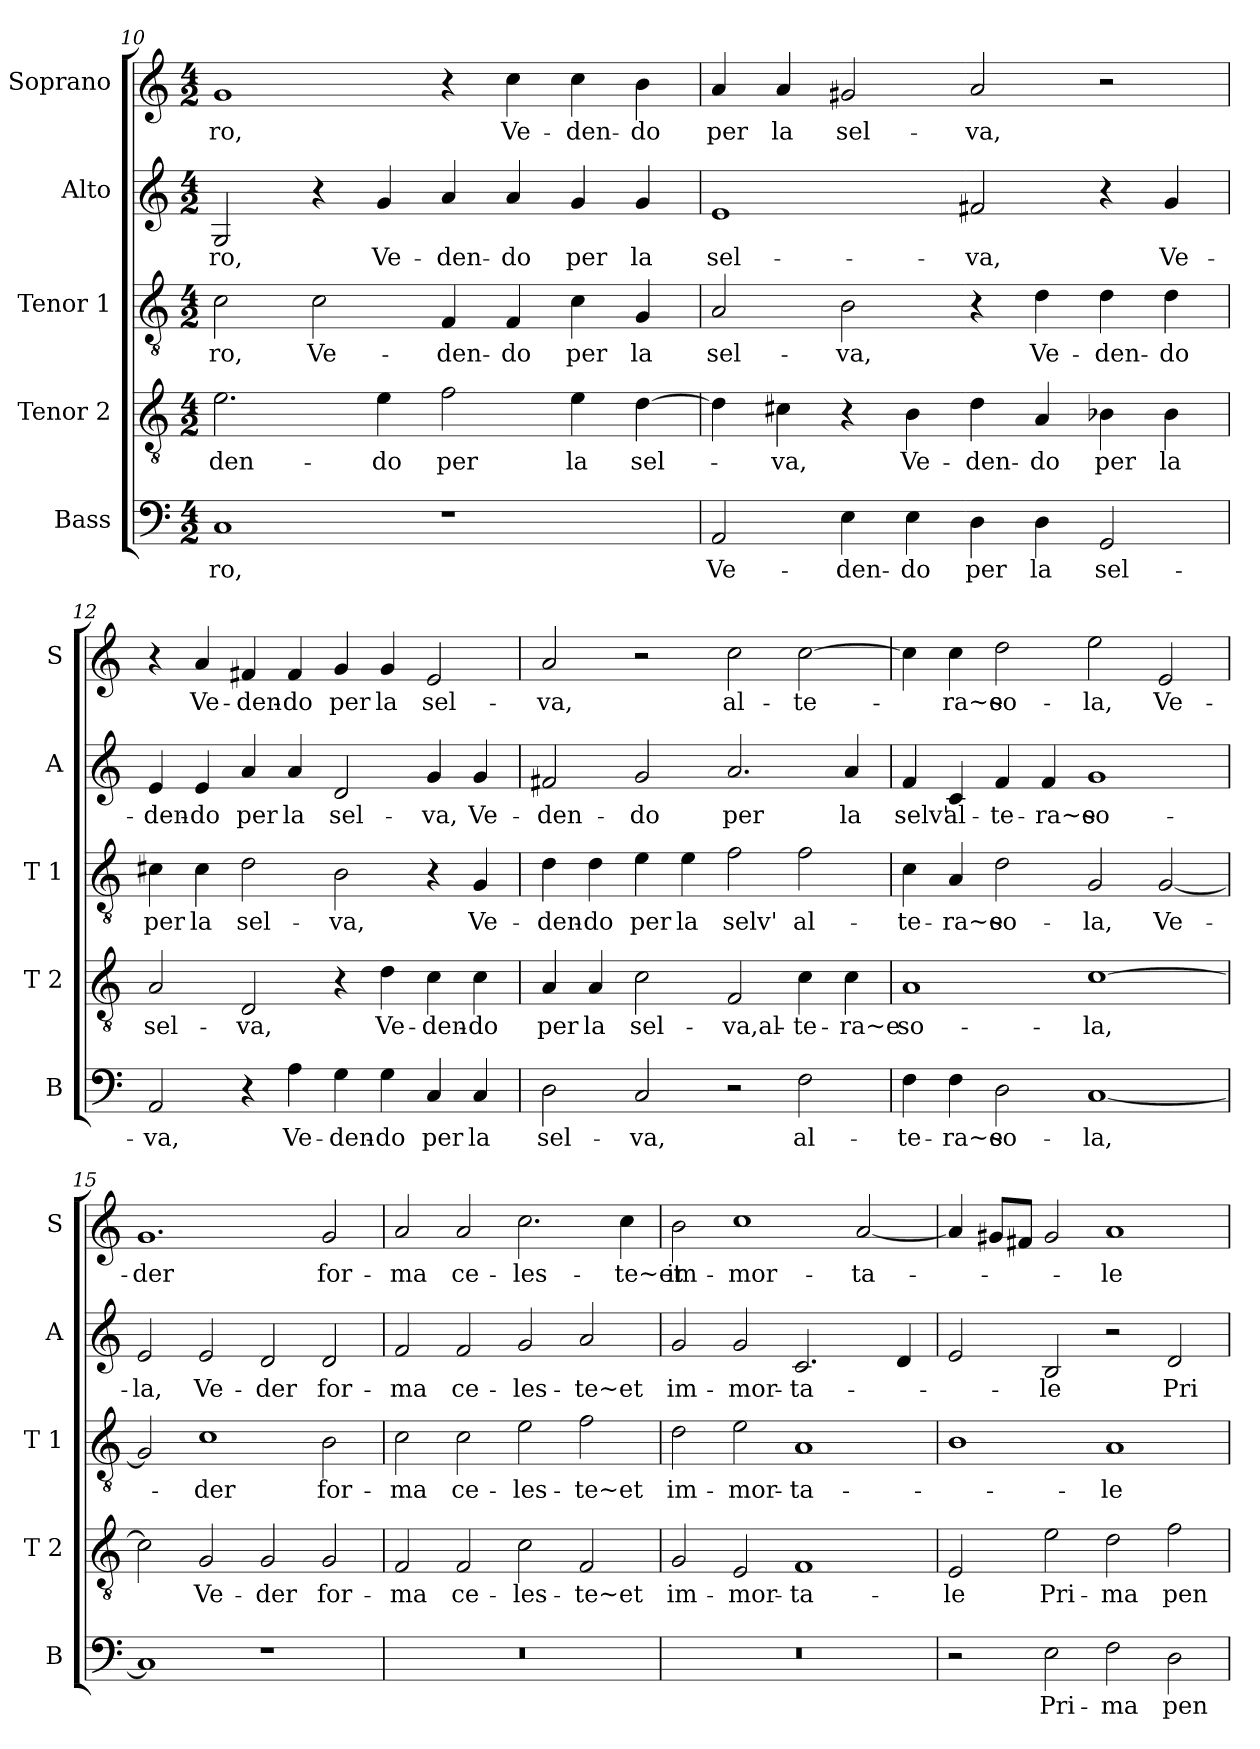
**kern	**text	**kern	**text	**kern	**text	**kern	**text	**kern	**text
*part5	*part5	*part4	*part4	*part3	*part3	*part2	*part2	*part1	*part1
*staff5	*staff5	*staff4	*staff4	*staff3	*staff3	*staff2	*staff2	*staff1	*staff1
*I"Bass	*	*I"Tenor 2	*	*I"Tenor 1	*	*I"Alto	*	*I"Soprano	*
*I'B	*	*I'T 2	*	*I'T 1	*	*I'A	*	*I'S	*
*clefF4	*	*clefGv2	*	*clefGv2	*	*clefG2	*	*clefG2	*
*k[]	*	*k[]	*	*k[]	*	*k[]	*	*k[]	*
*C:	*	*C:	*	*C:	*	*C:	*	*C:	*
*M4/2	*	*M4/2	*	*M4/2	*	*M4/2	*	*M4/2	*
=10	=10	=10	=10	=10	=10	=10	=10	=10	=10
!	!LO:LY:b	!	!LO:LY:b	!	!LO:LY:b	!	!LO:LY:b	!	!LO:LY:b
1C	-ro,	2.e\	-den-	2c\	-ro,	2G/	-ro,	1g	-ro,
!	!	!	!	!	!LO:LY:b	!	!	!	!
.	.	.	.	2c\	Ve-	4r	.	.	.
!	!	!	!LO:LY:b	!	!	!	!LO:LY:b	!	!
.	.	4e\	-do	.	.	4g/	Ve-	.	.
!	!	!	!LO:LY:b	!	!LO:LY:b	!	!LO:LY:b	!	!
1r	.	2f\	per	4F/	-den-	4a/	-den-	4r	.
!	!	!	!	!	!LO:LY:b	!	!LO:LY:b	!	!LO:LY:b
.	.	.	.	4F/	-do	4a/	-do	4cc\	Ve-
!	!	!	!LO:LY:b	!	!LO:LY:b	!	!LO:LY:b	!	!LO:LY:b
.	.	4e\	la	4c\	per	4g/	per	4cc\	-den-
!	!	!	!LO:LY:b	!	!LO:LY:b	!	!LO:LY:b	!	!LO:LY:b
.	.	[4d\	sel-	4G/	la	4g/	la	4b\	-do
=11	=11	=11	=11	=11	=11	=11	=11	=11	=11
!	!LO:LY:b	!	!	!	!LO:LY:b	!	!LO:LY:b	!	!LO:LY:b
2AA/	Ve-	4d\]	.	2A/	sel-	1e	sel-	4a/	per
!	!	!	!LO:LY:b	!	!	!	!	!	!LO:LY:b
.	.	4c#X\	-va,	.	.	.	.	4a/	la
!	!LO:LY:b	!	!	!	!LO:LY:b	!	!	!	!LO:LY:b
4E\	-den-	4r	.	2B\	-va,	.	.	2g#X/	sel-
!	!LO:LY:b	!	!LO:LY:b	!	!	!	!	!	!
4E\	-do	4B\	Ve-	.	.	.	.	.	.
!	!LO:LY:b	!	!LO:LY:b	!	!	!	!LO:LY:b	!	!LO:LY:b
4D\	per	4d\	-den-	4r	.	2f#X/	-va,	2a/	-va,
!	!LO:LY:b	!	!LO:LY:b	!	!LO:LY:b	!	!	!	!
4D\	la	4A/	-do	4d\	Ve-	.	.	.	.
!	!LO:LY:b	!	!LO:LY:b	!	!LO:LY:b	!	!	!	!
2GG/	sel-	4B-X\	per	4d\	-den-	4r	.	2r	.
!	!	!	!LO:LY:b	!	!LO:LY:b	!	!LO:LY:b	!	!
.	.	4B-\	la	4d\	-do	4g/	Ve-	.	.
!!LO:LB:g=z
=12	=12	=12	=12	=12	=12	=12	=12	=12	=12
!	!LO:LY:b	!	!LO:LY:b	!	!LO:LY:b	!	!LO:LY:b	!	!
2AA/	-va,	2A/	sel-	4c#X\	per	4e/	-den-	4r	.
!	!	!	!	!	!LO:LY:b	!	!LO:LY:b	!	!LO:LY:b
.	.	.	.	4c#\	la	4e/	-do	4a/	Ve-
!	!	!	!LO:LY:b	!	!LO:LY:b	!	!LO:LY:b	!	!LO:LY:b
4r	.	2D/	-va,	2d\	sel-	4a/	per	4f#X/	-den-
!	!LO:LY:b	!	!	!	!	!	!LO:LY:b	!	!LO:LY:b
4A\	Ve-	.	.	.	.	4a/	la	4f#/	-do
!	!LO:LY:b	!	!	!	!LO:LY:b	!	!LO:LY:b	!	!LO:LY:b
4G\	-den-	4r	.	2B\	-va,	2d/	sel-	4g/	per
!	!LO:LY:b	!	!LO:LY:b	!	!	!	!	!	!LO:LY:b
4G\	-do	4d\	Ve-	.	.	.	.	4g/	la
!	!LO:LY:b	!	!LO:LY:b	!	!	!	!LO:LY:b	!	!LO:LY:b
4C/	per	4c\	-den-	4r	.	4g/	-va,	2e/	sel-
!	!LO:LY:b	!	!LO:LY:b	!	!LO:LY:b	!	!LO:LY:b	!	!
4C/	la	4c\	-do	4G/	Ve-	4g/	Ve-	.	.
=13	=13	=13	=13	=13	=13	=13	=13	=13	=13
!	!LO:LY:b	!	!LO:LY:b	!	!LO:LY:b	!	!LO:LY:b	!	!LO:LY:b
2D\	sel-	4A/	per	4d\	-den-	2f#X/	-den-	2a/	-va,
!	!	!	!LO:LY:b	!	!LO:LY:b	!	!	!	!
.	.	4A/	la	4d\	-do	.	.	.	.
!	!LO:LY:b	!	!LO:LY:b	!	!LO:LY:b	!	!LO:LY:b	!	!
2C/	-va,	2c\	sel-	4e\	per	2g/	-do	2r	.
!	!	!	!	!	!LO:LY:b	!	!	!	!
.	.	.	.	4e\	la	.	.	.	.
!	!	!	!LO:LY:b	!	!LO:LY:b	!	!LO:LY:b	!	!LO:LY:b
2r	.	2F/	-va,al-	2f\	selv'	2.a/	per	2cc\	al-
!	!LO:LY:b	!	!LO:LY:b	!	!LO:LY:b	!	!	!	!LO:LY:b
2F\	al-	4c\	-te-	2f\	al-	.	.	[2cc\	-te-
!	!	!	!LO:LY:b	!	!	!	!LO:LY:b	!	!
.	.	4c\	-ra~e	.	.	4a/	la	.	.
=14	=14	=14	=14	=14	=14	=14	=14	=14	=14
!	!LO:LY:b	!	!LO:LY:b	!	!LO:LY:b	!	!LO:LY:b	!	!
4F\	-te-	1A	so-	4c\	-te-	4f/	selv'	4cc\]	.
!	!LO:LY:b	!	!	!	!LO:LY:b	!	!LO:LY:b	!	!LO:LY:b
4F\	-ra~e	.	.	4A/	-ra~e	4c/	al-	4cc\	-ra~e
!	!LO:LY:b	!	!	!	!LO:LY:b	!	!LO:LY:b	!	!LO:LY:b
2D\	so-	.	.	2d\	so-	4f/	-te-	2dd\	so-
!	!	!	!	!	!	!	!LO:LY:b	!	!
.	.	.	.	.	.	4f/	-ra~e	.	.
!	!LO:LY:b	!	!LO:LY:b	!	!LO:LY:b	!	!LO:LY:b	!	!LO:LY:b
[1C	-la,	[1c	-la,	2G/	-la,	1g	so-	2ee\	-la,
!	!	!	!	!	!LO:LY:b	!	!	!	!LO:LY:b
.	.	.	.	[2G/	Ve-	.	.	2e/	Ve-
!!LO:LB:g=z
=15	=15	=15	=15	=15	=15	=15	=15	=15	=15
!	!	!	!	!	!	!	!LO:LY:b	!	!LO:LY:b
1C]	.	2c\]	.	2G/]	.	2e/	-la,	1.g	-der
!	!	!	!LO:LY:b	!	!LO:LY:b	!	!LO:LY:b	!	!
.	.	2G/	Ve-	1c	-der	2e/	Ve-	.	.
!	!	!	!LO:LY:b	!	!	!	!LO:LY:b	!	!
1r	.	2G/	-der	.	.	2d/	-der	.	.
!	!	!	!LO:LY:b	!	!LO:LY:b	!	!LO:LY:b	!	!LO:LY:b
.	.	2G/	for-	2B\	for-	2d/	for-	2g/	for-
=16	=16	=16	=16	=16	=16	=16	=16	=16	=16
!	!	!	!LO:LY:b	!	!LO:LY:b	!	!LO:LY:b	!	!LO:LY:b
0r	.	2F/	-ma	2c\	-ma	2f/	-ma	2a/	-ma
!	!	!	!LO:LY:b	!	!LO:LY:b	!	!LO:LY:b	!	!LO:LY:b
.	.	2F/	ce-	2c\	ce-	2f/	ce-	2a/	ce-
!	!	!	!LO:LY:b	!	!LO:LY:b	!	!LO:LY:b	!	!LO:LY:b
.	.	2c\	-les-	2e\	-les-	2g/	-les-	2.cc\	-les-
!	!	!	!LO:LY:b	!	!LO:LY:b	!	!LO:LY:b	!	!
.	.	2F/	-te~et	2f\	-te~et	2a/	-te~et	.	.
!	!	!	!	!	!	!	!	!	!LO:LY:b
.	.	.	.	.	.	.	.	4cc\	-te~et
=17	=17	=17	=17	=17	=17	=17	=17	=17	=17
!	!	!	!LO:LY:b	!	!LO:LY:b	!	!LO:LY:b	!	!LO:LY:b
0r	.	2G/	im-	2d\	im-	2g/	im-	2b\	im-
!	!	!	!LO:LY:b	!	!LO:LY:b	!	!LO:LY:b	!	!LO:LY:b
.	.	2E/	-mor-	2e\	-mor-	2g/	-mor-	1cc	-mor-
!	!	!	!LO:LY:b	!	!LO:LY:b	!	!LO:LY:b	!	!
.	.	1F	-ta-	1A	-ta-	2.c/	-ta-	.	.
!	!	!	!	!	!	!	!	!	!LO:LY:b
.	.	.	.	.	.	.	.	[2a/	-ta-
.	.	.	.	.	.	4d/	.	.	.
=18	=18	=18	=18	=18	=18	=18	=18	=18	=18
!	!	!	!LO:LY:b	!	!	!	!	!	!
2r	.	2E/	-le	1B	.	2e/	.	4a/]	.
.	.	.	.	.	.	.	.	8g#X/L	.
.	.	.	.	.	.	.	.	8f#X/J	.
!	!LO:LY:b	!	!LO:LY:b	!	!	!	!LO:LY:b	!	!
2E\	Pri-	2e\	Pri-	.	.	2B/	-le	2g#/	.
!	!LO:LY:b	!	!LO:LY:b	!	!LO:LY:b	!	!	!	!LO:LY:b
2F\	-ma	2d\	-ma	1A	-le	2r	.	1a	-le
!	!LO:LY:b	!	!LO:LY:b	!	!	!	!LO:LY:b	!	!
2D\	pen-	2f\	pen-	.	.	2d/	Pri-	.	.
=	=	=	=	=	=	=	=	=	=
*-	*-	*-	*-	*-	*-	*-	*-	*-	*-
